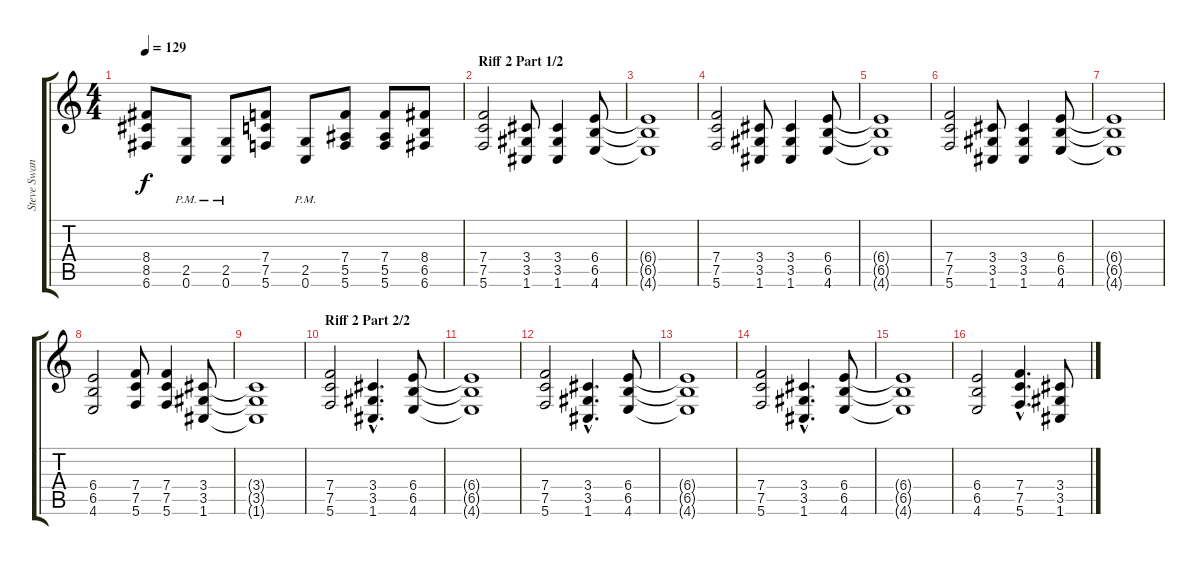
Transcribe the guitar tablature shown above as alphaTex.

\track ("Steve Swanson (Guitar)" "Steve Swan") {instrument distortionguitar}
\staff {score tabs}
\tuning (C4 G3 Eb3 Bb2 F2 C2) {hide}
\ts (4 4)
\tempo 129
\clef g2
\ks c
(8.4 8.5 6.6).8{dy f} (2.5{pm} 0.6{pm}).8 (2.5{pm} 0.6{pm}).8 (7.4 7.5 5.6).8 (2.5{pm} 0.6{pm}).8 (7.4 5.5 5.6).8 (7.4 5.5 5.6).8 (8.4 6.5 6.6).8 |
\section ("" "Riff 2 Part 1/2")
(7.4 7.5 5.6).2 (3.4 3.5 1.6).8 (3.4 3.5 1.6).4 (6.4 6.5 4.6).8 |
(6.4{t} 6.5{t} 4.6{t}).1 |
(7.4 7.5 5.6).2 (3.4 3.5 1.6).8 (3.4 3.5 1.6).4 (6.4 6.5 4.6).8 |
(6.4{t} 6.5{t} 4.6{t}).1 |
(7.4 7.5 5.6).2 (3.4 3.5 1.6).8 (3.4 3.5 1.6).4 (6.4 6.5 4.6).8 |
(6.4{t} 6.5{t} 4.6{t}).1 |
(6.4 6.5 4.6).2 (7.4 7.5 5.6).8 (7.4 7.5 5.6).4 (3.4 3.5 1.6).8 |
(3.4{t} 3.5{t} 1.6{t}).1 |
\section ("" "Riff 2 Part 2/2")
(7.4 7.5 5.6).2 (3.4{hac} 3.5{hac} 1.6{hac}).4{d} (6.4 6.5 4.6).8 |
(6.4{t} 6.5{t} 4.6{t}).1 |
(7.4 7.5 5.6).2 (3.4{hac} 3.5{hac} 1.6{hac}).4{d} (6.4 6.5 4.6).8 |
(6.4{t} 6.5{t} 4.6{t}).1 |
(7.4 7.5 5.6).2 (3.4{hac} 3.5{hac} 1.6{hac}).4{d} (6.4 6.5 4.6).8 |
(6.4{t} 6.5{t} 4.6{t}).1 |
(6.4 6.5 4.6).2 (7.4{hac} 7.5{hac} 5.6{hac}).4{d} (3.4 3.5 1.6).8
